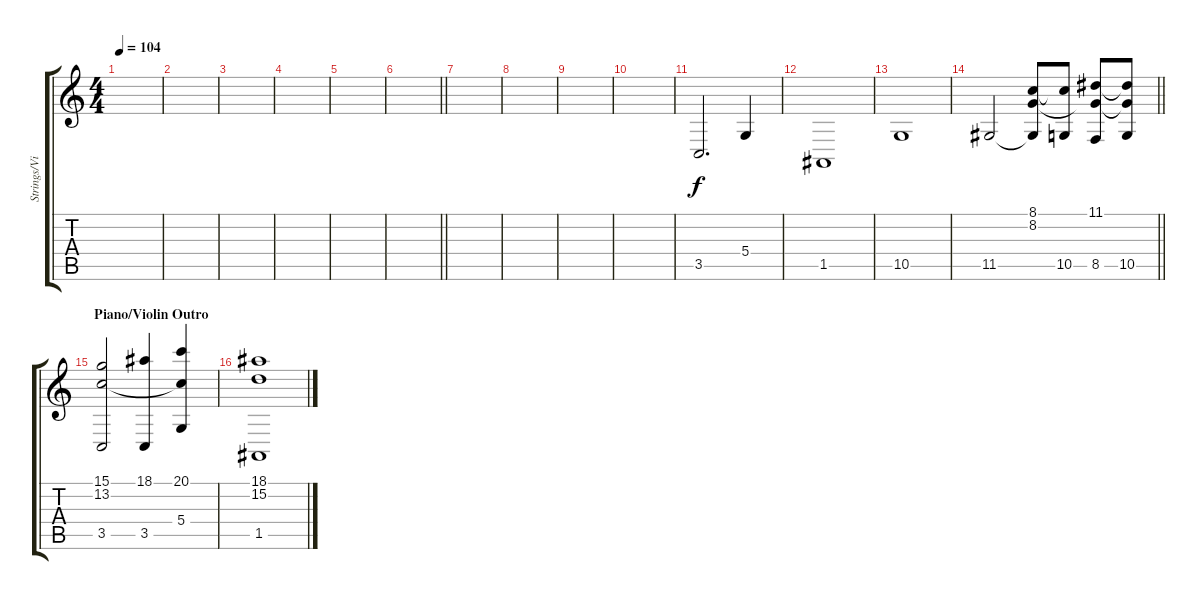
\track ("Strings/Violin" "Strings/Vi") {instrument stringensemble1}
\staff {score tabs}
\tuning (E4 B3 G3 D3 A2 E2) {hide}
\ts (4 4)
\tempo 104
\clef g2
\ks c
|
|
|
|
|
\barLineRight lightlight
|
|
|
|
|
3.5.2{d volume 12} 5.4.4 |
1.5.1 |
10.5.1 |
\barLineRight lightlight
11.5.2 (8.1 8.2 11.5{t}).8 (8.1{t} 10.5).8 (11.1 8.2{t} 8.5).8 (11.1{t} 8.2{t} 10.5).8 |
\section ("" "Piano/Violin Outro")
(15.1 13.2 3.5).2 (18.1 3.5).4 (20.1 13.2{t} 5.4).4 |
(18.1 15.2 1.5).1
